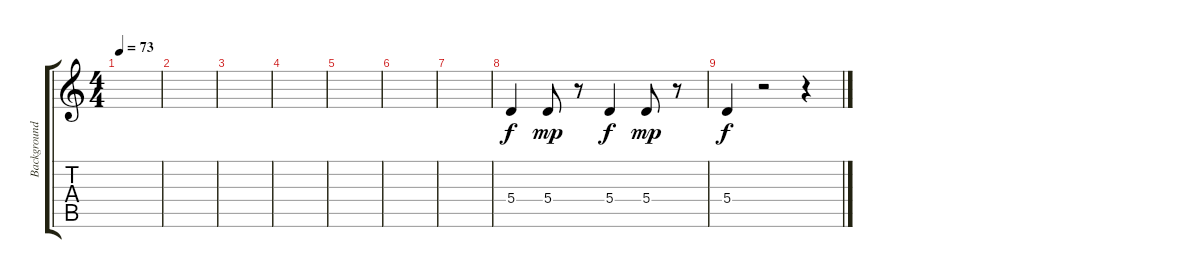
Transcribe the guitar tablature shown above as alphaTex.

\track ("Background Guitar" "Background") {instrument electricguitarjazz}
\staff {score tabs}
\tuning (B3 Gb3 D3 A2 E2 B1) {hide}
\ts (4 4)
\tempo 73
\clef g2
\ks c
|
|
|
|
|
|
|
5.4.4{instrument mutedtrumpet} 5.4.8{dy mp instrument reversecymbal} r.8 5.4.4{dy f instrument mutedtrumpet} 5.4.8{dy mp instrument reversecymbal} r.8 |
5.4.4{dy f instrument mutedtrumpet} r.2 r.4
